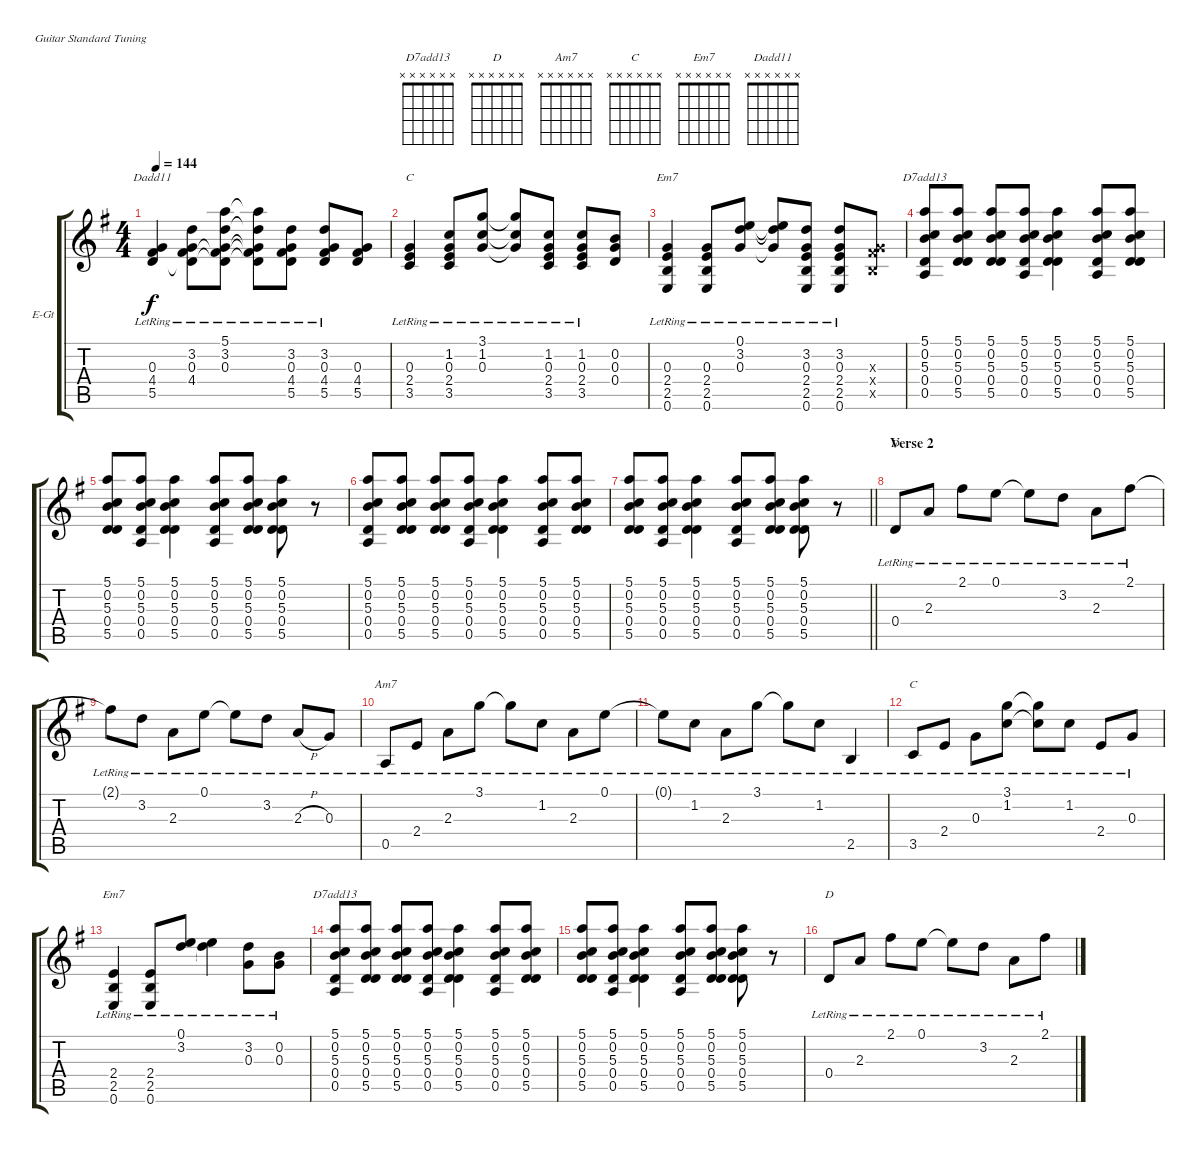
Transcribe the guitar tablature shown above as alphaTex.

\bracketExtendMode groupsimilarinstruments
\firstSystemTrackNameOrientation horizontal
\otherSystemsTrackNameOrientation horizontal
\track ("Guitar 1" "E-Gt") {instrument distortionguitar}
\staff {score tabs}
\tuning (E4 B3 G3 D3 A2 E2)
\chord ("D7add13" x x x x x x)
\chord ("D" x x x x x x)
\chord ("Am7" x x x x x x)
\chord ("C" x x x x x x)
\chord ("Em7" x x x x x x)
\chord ("Dadd11" x x x x x x)
\ts (4 4)
\tempo 144
\clef g2
\ks g
(0.3{lr} 4.4{lr} 5.5{lr}).4{ch "Dadd11" dy f} (3.2{lr} 0.3{lr} 4.4{lr} 5.5{lr t}).8 (5.1{lr} 3.2{lr} 0.3{lr} 4.4{lr t} 5.5{lr t}).8 (5.1{lr t} 3.2{lr t} 0.3{lr t} 4.4{lr t} 5.5{lr t}).8 (3.2{lr} 0.3{lr} 4.4{lr} 5.5{lr}).8 (3.2{lr} 0.3{lr} 4.4{lr} 5.5{lr}).8 (0.3 4.4 5.5).8 |
(0.3{lr} 2.4{lr} 3.5{lr}).4{ch "C"} (1.2{lr} 0.3{lr} 2.4{lr} 3.5{lr}).8 (3.1{lr} 1.2{lr} 0.3{lr}).8 (3.1{lr t} 1.2{lr t} 0.3{lr t}).8 (1.2{lr} 0.3{lr} 2.4{lr} 3.5{lr}).8 (1.2{lr} 0.3{lr} 2.4{lr} 3.5{lr}).8 (0.2 0.3 0.4).8 |
(0.3{lr} 2.4{lr} 2.5{lr} 0.6{lr}).4{ch "Em7"} (0.3{lr} 2.4{lr} 2.5{lr} 0.6{lr}).8 (0.1{lr} 3.2{lr} 0.3{lr}).8 (0.1{lr t} 3.2{lr t} 0.3{lr t}).8 (3.2{lr} 0.3{lr} 2.4 2.5{lr} 0.6{lr}).8 (3.2{lr} 0.3{lr} 2.4 2.5{lr} 0.6{lr}).8 (0.3{x} 4.4{x} 2.5{x}).8 |
(5.1 0.2 5.3 0.4 0.5).8{ch "D7add13"} (5.1 0.2 5.3 0.4 5.5).8 (5.1 0.2 5.3 0.4 5.5).8 (5.1 0.2 5.3 0.4 0.5).8 (5.1 0.2 5.3 0.4 5.5).4 (5.1 0.2 5.3 0.4 0.5).8 (5.1 0.2 5.3 0.4 5.5).8 |
(5.1 0.2 5.3 0.4 5.5).8 (5.1 0.2 5.3 0.4 0.5).8 (5.1 0.2 5.3 0.4 5.5).4 (5.1 0.2 5.3 0.4 0.5).8 (5.1 0.2 5.3 0.4 5.5).8 (5.1 0.2 5.3 0.4 5.5).8 r.8 |
(5.1 0.2 5.3 0.4 0.5).8 (5.1 0.2 5.3 0.4 5.5).8 (5.1 0.2 5.3 0.4 5.5).8 (5.1 0.2 5.3 0.4 0.5).8 (5.1 0.2 5.3 0.4 5.5).4 (5.1 0.2 5.3 0.4 0.5).8 (5.1 0.2 5.3 0.4 5.5).8 |
\barLineRight lightlight
(5.1 0.2 5.3 0.4 5.5).8 (5.1 0.2 5.3 0.4 0.5).8 (5.1 0.2 5.3 0.4 5.5).4 (5.1 0.2 5.3 0.4 0.5).8 (5.1 0.2 5.3 0.4 5.5).8 (5.1 0.2 5.3 0.4 5.5).8 r.8 |
\section ("" "Verse 2")
0.4{lr}.8{ch "D"} 2.3{lr}.8 2.1{lr}.8 0.1{lr}.8 0.1{lr t}.8 3.2{lr}.8 2.3{lr}.8 2.1{lr}.8 |
2.1{lr t}.8 3.2{lr}.8 2.3{lr}.8 0.1{lr}.8 0.1{lr t}.8 3.2{lr}.8 2.3{h lr}.8 0.3{lr}.8 |
0.5{lr}.8{ch "Am7"} 2.4{lr}.8 2.3{lr}.8 3.1{lr}.8 3.1{lr t}.8 1.2{lr}.8 2.3{lr}.8 0.1{lr}.8 |
0.1{lr t}.8 1.2{lr}.8 2.3{lr}.8 3.1{lr}.8 3.1{lr t}.8 1.2{lr}.8 2.5{lr}.4 |
3.5{lr}.8{ch "C"} 2.4{lr}.8 0.3{lr}.8 (3.1 1.2{lr}).8 (3.1{t} 1.2{lr t}).8 1.2{lr}.8 2.4{lr}.8 0.3{lr}.8 |
(2.4{lr} 2.5 0.6).4{ch "Em7"} (2.4{lr} 2.5 0.6).8 (0.1{lr} 3.2).8 (0.1{lr t} 3.2{t}).4 (3.2{lr} 0.3).8 (0.2{lr} 0.3).8 |
(5.1 0.2 5.3 0.4 0.5).8{ch "D7add13"} (5.1 0.2 5.3 0.4 5.5).8 (5.1 0.2 5.3 0.4 5.5).8 (5.1 0.2 5.3 0.4 0.5).8 (5.1 0.2 5.3 0.4 5.5).4 (5.1 0.2 5.3 0.4 0.5).8 (5.1 0.2 5.3 0.4 5.5).8 |
(5.1 0.2 5.3 0.4 5.5).8 (5.1 0.2 5.3 0.4 0.5).8 (5.1 0.2 5.3 0.4 5.5).4 (5.1 0.2 5.3 0.4 0.5).8 (5.1 0.2 5.3 0.4 5.5).8 (5.1 0.2 5.3 0.4 5.5).8 r.8 |
0.4{lr}.8{ch "D"} 2.3{lr}.8 2.1{lr}.8 0.1{lr}.8 0.1{lr t}.8 3.2{lr}.8 2.3{lr}.8 2.1{lr}.8
